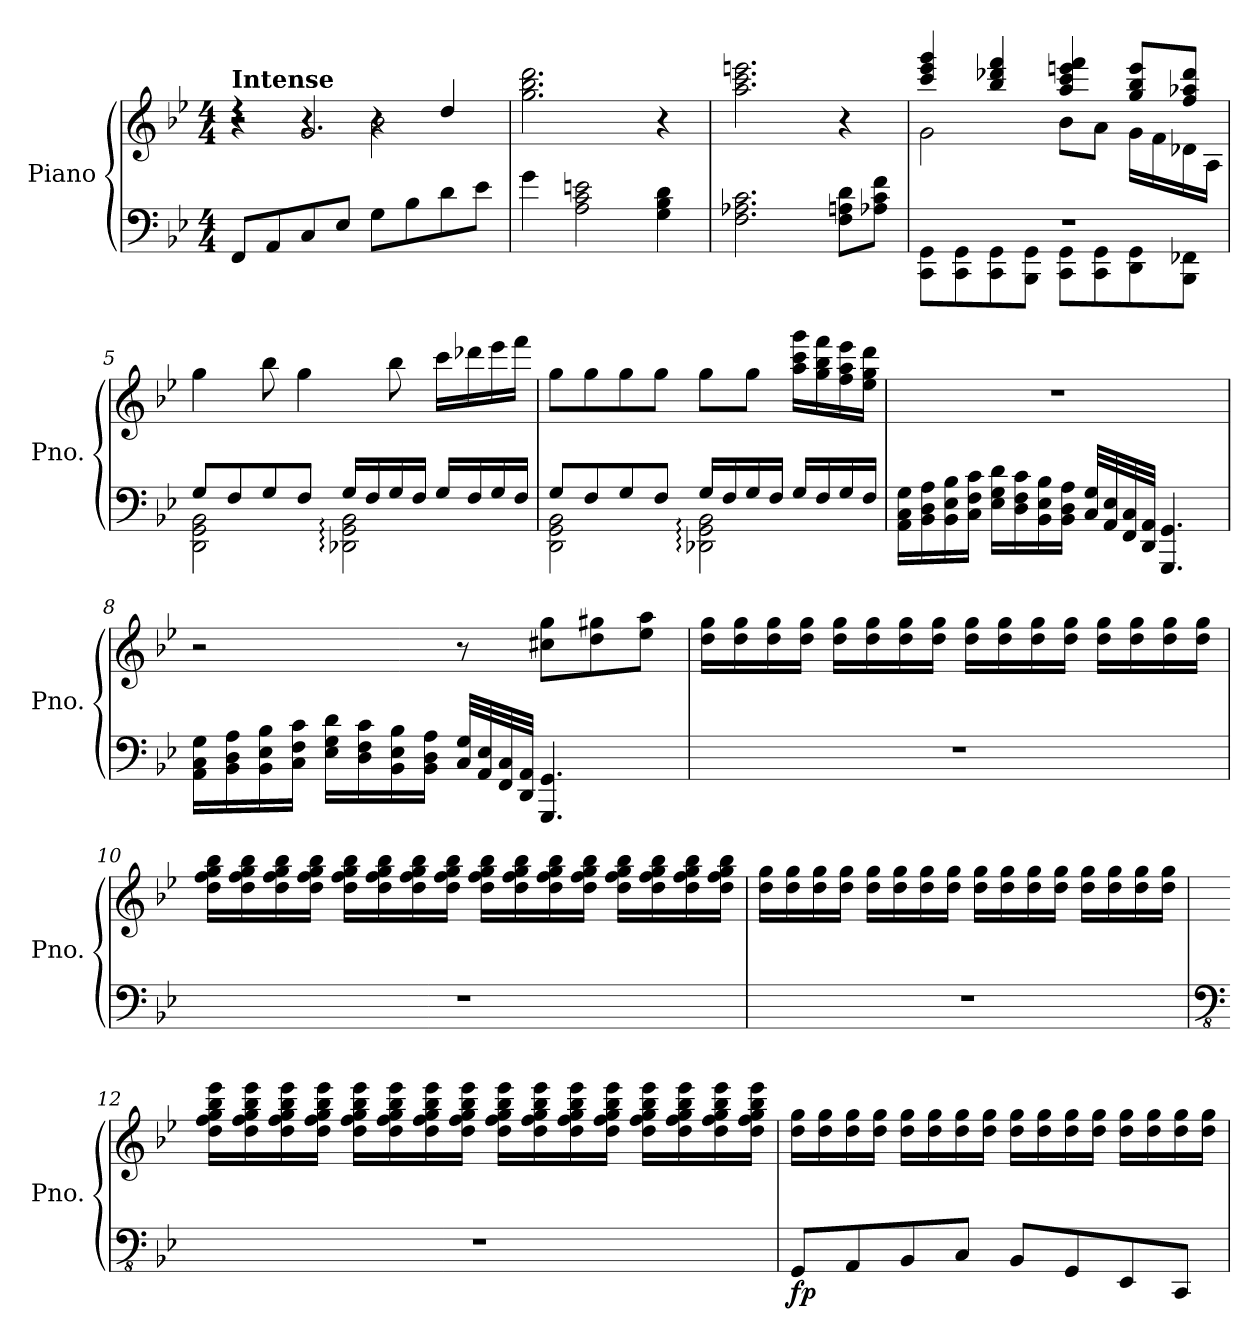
**kern	**kern	**dynam
*part1	*part1	*part1
*staff2	*staff1	*staff1/2
*I"Piano	*	*
*I'Pno.	*	*
*clefF4	*clefG2	*
*k[b-e-]	*k[b-e-]	*
*M4/4	*M4/4	*
*MM120	*MM120	*
=1	=1	=1
*	*^	*
*	*	*^	*
!	!LO:TX:a:B:t=Intense	!	!	!
8FF/L	4r	2r	4rdd	.
8AA/	.	.	.	.
8C/	2.g/	.	4r	.
8E-/J	.	.	.	.
8G\L	.	2b-\	4r	.
8B-\	.	.	.	.
8d\	.	.	4dd/	.
8e-\J	.	.	.	.
*	*v	*v	*v	*
=2	=2	=2
4g\	2.gg\ 2.bb-\ 2.ddd\	.
2A\ 2c\ 2en\	.	.
4G\ 4B-\ 4d\	4r	.
=3	=3	=3
2.F\ 2.A-X\ 2.c\	2.aa\ 2.ccc\ 2.eeen\	.
8F\ 8An\ 8d\L	4r	.
8A-X\ 8c\ 8f\J	.	.
=4	=4	=4
*^	*^	*
1r	8CC\ 8GG\L	4ccc/ 4eee-/ 4ggg/	2g\	.
.	8CC\ 8GG\	.	.	.
.	8CC\ 8GG\	4bb-/ 4ddd-X/ 4fff/	.	.
.	8BBB-\ 8GG\J	.	.	.
.	8CC\ 8GG\L	4aa/ 4ccc/ 4eeen/ 4fff/	8b-\L	.
.	8CC\ 8GG\	.	8a\J	.
.	8DD\ 8GG\	8gg/ 8bb-/ 8eee/L	16g\LL	.
.	.	.	16f\	.
.	8BBB-\ 8FF-X\J	8ff/ 8aa-X/ 8ddd-/J	16d-X\	.
.	.	.	16A\JJ	.
*	*	*v	*v	*
!!LO:LB:g=z
=5	=5	=5	=5
8G/L	2DD\ 2GG\ 2BB-\	4gg\	.
8F/	.	.	.
8G/	.	8bb-\	.
8F/J	.	4gg\	.
16G/LL	2DD-X\: 2GG\: 2BB-\:	.	.
16F/	.	.	.
16G/	.	8bb-\	.
16F/JJ	.	.	.
16G/LL	.	16ccc\LL	.
16F/	.	16ddd-X\	.
16G/	.	16eee-\	.
16F/JJ	.	16fff\JJ	.
=6	=6	=6	=6
8G/L	2DD\ 2GG\ 2BB-\	8gg\L	.
8F/	.	8gg\	.
8G/	.	8gg\	.
8F/J	.	8gg\J	.
16G/LL	2DD-X\: 2GG\: 2BB-\:	8gg\L	.
16F/	.	.	.
16G/	.	8gg\J	.
16F/JJ	.	.	.
16G/LL	.	16aa\ 16ccc\ 16ggg\LL	.
16F/	.	16gg\ 16bb-\ 16fff\	.
16G/	.	16ff\ 16aa\ 16eee-\	.
16F/JJ	.	16ee-\ 16gg\ 16ddd\JJ	.
*v	*v	*	*
=7	=7	=7
16AA\ 16C\ 16G\LL	1r	.
16BB-\ 16D\ 16A\	.	.
16BB-\ 16E-\ 16B-\	.	.
16C\ 16F\ 16c\JJ	.	.
16E-\ 16G\ 16d\LL	.	.
16D\ 16F\ 16c\	.	.
16BB-\ 16E-\ 16B-\	.	.
16BB-\ 16D\ 16A\JJ	.	.
32C/ 32G/LLL	.	.
32AA/ 32E-/	.	.
32FF/ 32C/	.	.
32DD/ 32AA/JJJ	.	.
4.GGG/ 4.GG/	.	.
!!LO:LB:g=z
=8	=8	=8
16AA\ 16C\ 16G\LL	2r	.
16BB-\ 16D\ 16A\	.	.
16BB-\ 16E-\ 16B-\	.	.
16C\ 16F\ 16c\JJ	.	.
16E-\ 16G\ 16d\LL	.	.
16D\ 16F\ 16c\	.	.
16BB-\ 16E-\ 16B-\	.	.
16BB-\ 16D\ 16A\JJ	.	.
32C/ 32G/LLL	8r	.
32AA/ 32E-/	.	.
32FF/ 32C/	.	.
32DD/ 32AA/JJJ	.	.
4.GGG/ 4.GG/	8cc#X\ 8gg\L	.
.	8dd\ 8gg#X\	.
.	8ee-\ 8aa\J	.
=9	=9	=9
1r	16dd\ 16gg\LL	.
.	16dd\ 16gg\	.
.	16dd\ 16gg\	.
.	16dd\ 16gg\JJ	.
.	16dd\ 16gg\LL	.
.	16dd\ 16gg\	.
.	16dd\ 16gg\	.
.	16dd\ 16gg\JJ	.
.	16dd\ 16gg\LL	.
.	16dd\ 16gg\	.
.	16dd\ 16gg\	.
.	16dd\ 16gg\JJ	.
.	16dd\ 16gg\LL	.
.	16dd\ 16gg\	.
.	16dd\ 16gg\	.
.	16dd\ 16gg\JJ	.
!!LO:LB:g=z
=10	=10	=10
1r	16dd\ 16ff\ 16gg\ 16bb-\LL	.
.	16dd\ 16ff\ 16gg\ 16bb-\	.
.	16dd\ 16ff\ 16gg\ 16bb-\	.
.	16dd\ 16ff\ 16gg\ 16bb-\JJ	.
.	16dd\ 16ff\ 16gg\ 16bb-\LL	.
.	16dd\ 16ff\ 16gg\ 16bb-\	.
.	16dd\ 16ff\ 16gg\ 16bb-\	.
.	16dd\ 16ff\ 16gg\ 16bb-\JJ	.
.	16dd\ 16ff\ 16gg\ 16bb-\LL	.
.	16dd\ 16ff\ 16gg\ 16bb-\	.
.	16dd\ 16ff\ 16gg\ 16bb-\	.
.	16dd\ 16ff\ 16gg\ 16bb-\JJ	.
.	16dd\ 16ff\ 16gg\ 16bb-\LL	.
.	16dd\ 16ff\ 16gg\ 16bb-\	.
.	16dd\ 16ff\ 16gg\ 16bb-\	.
.	16dd\ 16ff\ 16gg\ 16bb-\JJ	.
!!LO:LB:g=z
=11	=11	=11
1r	16dd\ 16gg\LL	.
.	16dd\ 16gg\	.
.	16dd\ 16gg\	.
.	16dd\ 16gg\JJ	.
.	16dd\ 16gg\LL	.
.	16dd\ 16gg\	.
.	16dd\ 16gg\	.
.	16dd\ 16gg\JJ	.
.	16dd\ 16gg\LL	.
.	16dd\ 16gg\	.
.	16dd\ 16gg\	.
.	16dd\ 16gg\JJ	.
.	16dd\ 16gg\LL	.
.	16dd\ 16gg\	.
.	16dd\ 16gg\	.
.	16dd\ 16gg\JJ	.
!!LO:PB:g=z
=12	=12	=12
*clefFv4	*	*
1r	16dd\ 16ff\ 16gg\ 16bb-\ 16eee-\LL	.
.	16dd\ 16ff\ 16gg\ 16bb-\ 16eee-\	.
.	16dd\ 16ff\ 16gg\ 16bb-\ 16eee-\	.
.	16dd\ 16ff\ 16gg\ 16bb-\ 16eee-\JJ	.
.	16dd\ 16ff\ 16gg\ 16bb-\ 16eee-\LL	.
.	16dd\ 16ff\ 16gg\ 16bb-\ 16eee-\	.
.	16dd\ 16ff\ 16gg\ 16bb-\ 16eee-\	.
.	16dd\ 16ff\ 16gg\ 16bb-\ 16eee-\JJ	.
.	16dd\ 16ff\ 16gg\ 16bb-\ 16eee-\LL	.
.	16dd\ 16ff\ 16gg\ 16bb-\ 16eee-\	.
.	16dd\ 16ff\ 16gg\ 16bb-\ 16eee-\	.
.	16dd\ 16ff\ 16gg\ 16bb-\ 16eee-\JJ	.
.	16dd\ 16ff\ 16gg\ 16bb-\ 16eee-\LL	.
.	16dd\ 16ff\ 16gg\ 16bb-\ 16eee-\	.
.	16dd\ 16ff\ 16gg\ 16bb-\ 16eee-\	.
.	16dd\ 16ff\ 16gg\ 16bb-\ 16eee-\JJ	.
!!LO:LB:g=z
=13	=13	=13
!	!	!LO:DY:b=2
!	!	!LO:DY:n=1:b
8GGG/L	16dd\ 16gg\LL	f p
.	16dd\ 16gg\	.
8AAA/	16dd\ 16gg\	.
.	16dd\ 16gg\JJ	.
8BBB-/	16dd\ 16gg\LL	.
.	16dd\ 16gg\	.
8CC/J	16dd\ 16gg\	.
.	16dd\ 16gg\JJ	.
8BBB-/L	16dd\ 16gg\LL	.
.	16dd\ 16gg\	.
8GGG/	16dd\ 16gg\	.
.	16dd\ 16gg\JJ	.
8EEE-/	16dd\ 16gg\LL	.
.	16dd\ 16gg\	.
8CCC/J	16dd\ 16gg\	.
.	16dd\ 16gg\JJ	.
=	=	=
*-	*-	*-
